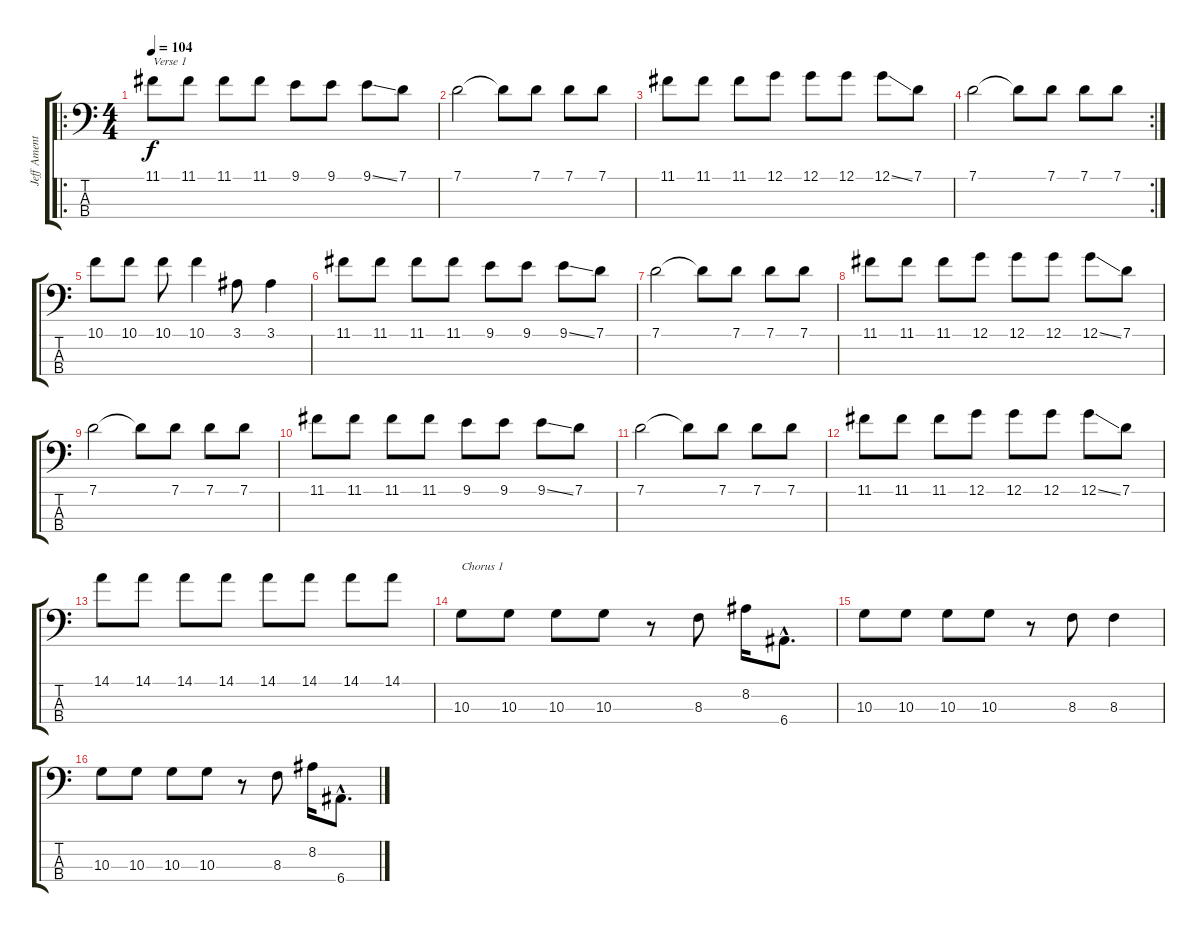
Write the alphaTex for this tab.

\track ("Jeff Ament" "Jeff Ament") {instrument electricbassfinger}
\staff {score tabs}
\tuning (G2 D2 A1 E1) {hide}
\ro
\ts (4 4)
\tempo 104
\clef f4
\ks c
11.1.8{txt "Verse 1" dy f instrument electricbassfinger} 11.1.8 11.1.8 11.1.8 9.1.8 9.1.8 9.1{ss}.8 7.1.8 |
7.1.2 7.1{t}.8 7.1.8 7.1.8 7.1.8 |
11.1.8 11.1.8 11.1.8 12.1.8 12.1.8 12.1.8 12.1{ss}.8 7.1.8 |
\rc 2
7.1.2 7.1{t}.8 7.1.8 7.1.8 7.1.8 |
10.1.8 10.1.8 10.1.8 10.1.4 3.1.8 3.1.4 |
11.1.8 11.1.8 11.1.8 11.1.8 9.1.8 9.1.8 9.1{ss}.8 7.1.8 |
7.1.2 7.1{t}.8 7.1.8 7.1.8 7.1.8 |
11.1.8 11.1.8 11.1.8 12.1.8 12.1.8 12.1.8 12.1{ss}.8 7.1.8 |
7.1.2 7.1{t}.8 7.1.8 7.1.8 7.1.8 |
11.1.8 11.1.8 11.1.8 11.1.8 9.1.8 9.1.8 9.1{ss}.8 7.1.8 |
7.1.2 7.1{t}.8 7.1.8 7.1.8 7.1.8 |
11.1.8 11.1.8 11.1.8 12.1.8 12.1.8 12.1.8 12.1{ss}.8 7.1.8 |
14.1.8 14.1.8 14.1.8 14.1.8 14.1.8 14.1.8 14.1.8 14.1.8 |
10.3.8{txt "Chorus 1"} 10.3.8 10.3.8 10.3.8 r.8 8.3.8 8.2.16 6.4{hac}.8{d} |
10.3.8 10.3.8 10.3.8 10.3.8 r.8 8.3.8 8.3.4 |
10.3.8 10.3.8 10.3.8 10.3.8 r.8 8.3.8 8.2.16 6.4{hac}.8{d}
